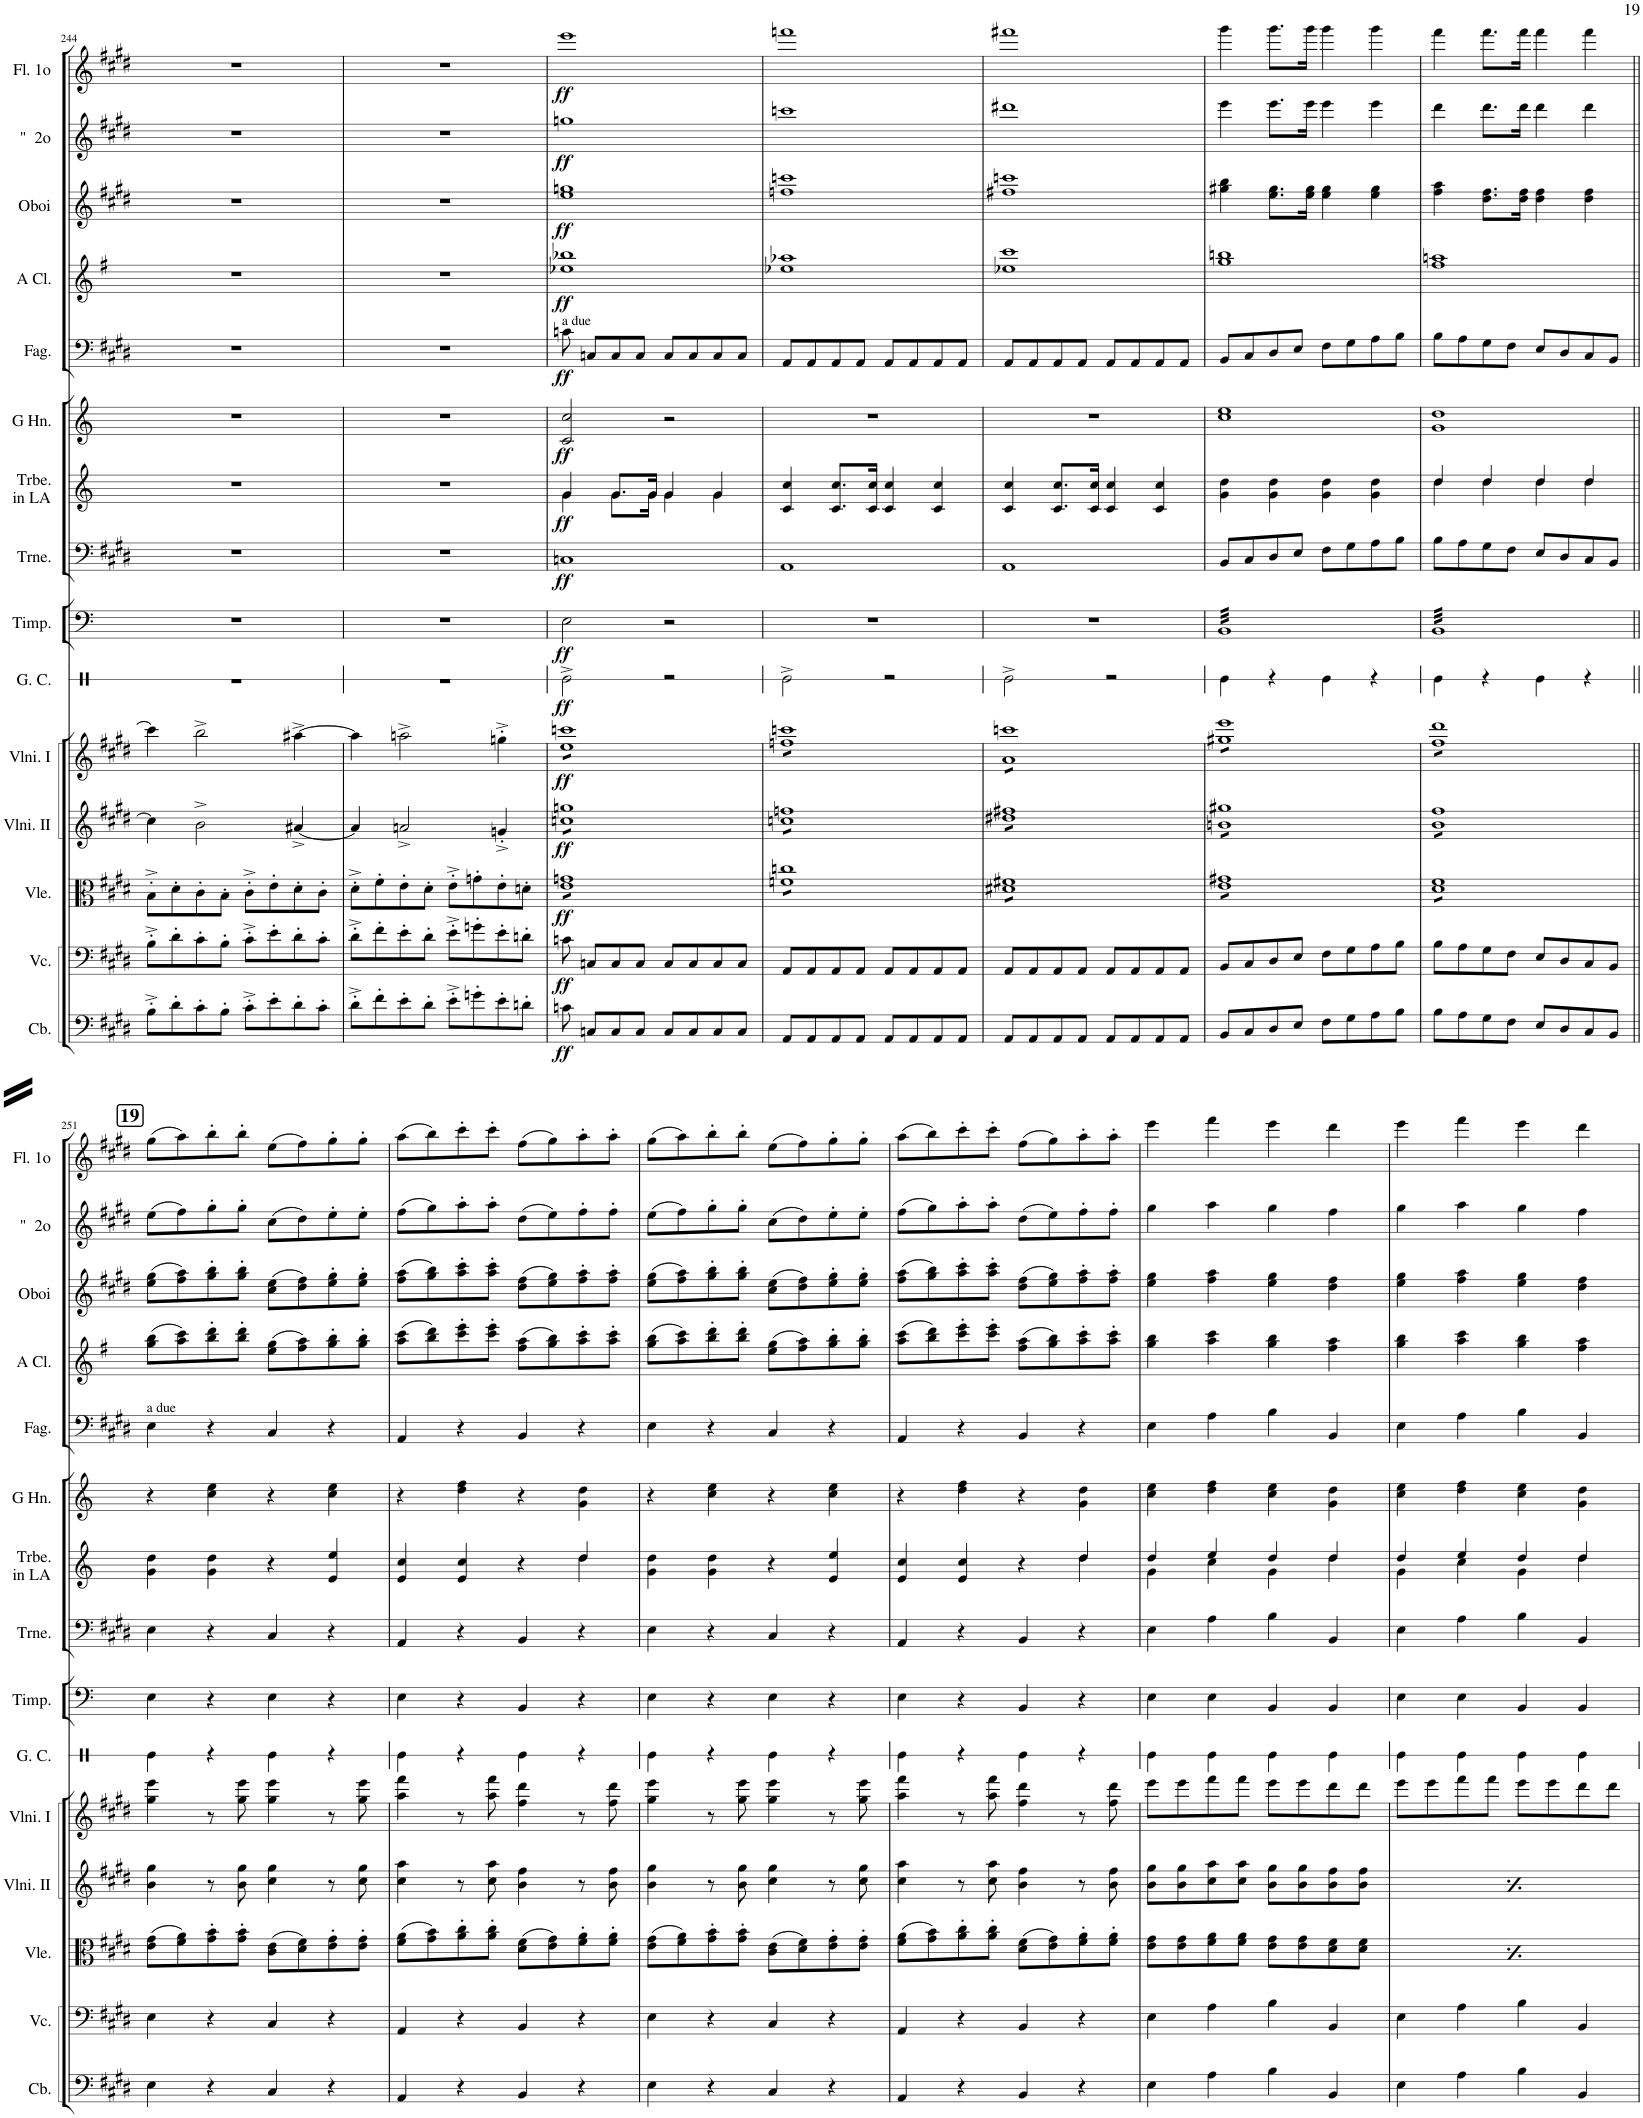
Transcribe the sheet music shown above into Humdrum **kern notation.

**kern	**dynam	**kern	**dynam	**kern	**dynam	**kern	**dynam	**kern	**dynam	**kern	**dynam	**kern	**dynam	**kern	**dynam	**kern	**dynam	**kern	**dynam	**kern	**dynam	**kern	**dynam	**kern	**dynam	**kern	**dynam
*part14	*part14	*part13	*part13	*part12	*part12	*part11	*part11	*part10	*part10	*part9	*part9	*part8	*part8	*part7	*part7	*part6	*part6	*part5	*part5	*part4	*part4	*part3	*part3	*part2	*part2	*part1	*part1
*staff14	*staff14	*staff13	*staff13	*staff12	*staff12	*staff11	*staff11	*staff10	*staff10	*staff9	*staff9	*staff8	*staff8	*staff7	*staff7	*staff6	*staff6	*staff5	*staff5	*staff4	*staff4	*staff3	*staff3	*staff2	*staff2	*staff1	*staff1
*I"CONTRABASSI	*	*I"VIOLONCELLI	*	*I"VIOLE	*	*I"VIOLINI 2	*	*I"VIOLINI 1	*	*I"TIMPANI in MI ♮	*	*I"TROMBONE	*	*I"TROMBE in LA	*	*I"CORNO 1o e 2o in MI ♮	*	*I"FAGOTTI	*	*I"CLARINETTI in DO	*	*I"OBOI	*	*I"&quot;          2o	*	*I"FLAUTO 1o	*
*I'Cb.	*	*I'Vc.	*	*I'Vle.	*	*	*	*	*	*I'Timp.	*	*I'Trne.	*	*I'Trbe. in LA	*	*I'Corni	*	*I'Fag.	*	*I'Clar.	*	*I'Oboi	*	*I'&quot;  2o	*	*I'Fl. 1o	*
!!LO:PB:g=z
*clefF4	*	*clefF4	*	*clefC3	*	*clefG2	*	*clefG2	*	*clefF4	*	*clefF4	*	*clefG2	*	*clefG2	*	*clefF4	*	*clefG2	*	*clefG2	*	*clefG2	*	*clefG2	*
*Trd7c12	*	*	*	*	*	*	*	*	*	*	*	*	*	*Trd2c3	*	*Trd5c8	*	*	*	*Trd2c3	*	*	*	*	*	*	*
*k[f#c#g#d#]	*	*k[f#c#g#d#]	*	*k[f#c#g#d#]	*	*k[f#c#g#d#]	*	*k[f#c#g#d#]	*	*k[]	*	*k[f#c#g#d#]	*	*k[]	*	*k[]	*	*k[f#c#g#d#]	*	*k[f#]	*	*k[f#c#g#d#]	*	*k[f#c#g#d#]	*	*k[f#c#g#d#]	*
*M4/4	*	*M4/4	*	*M4/4	*	*M4/4	*	*M4/4	*	*M4/4	*	*M4/4	*	*M4/4	*	*M4/4	*	*M4/4	*	*M4/4	*	*M4/4	*	*M4/4	*	*M4/4	*
*met(c)	*	*met(c)	*	*met(c)	*	*met(c)	*	*met(c)	*	*met(c)	*	*met(c)	*	*met(c)	*	*met(c)	*	*met(c)	*	*met(c)	*	*met(c)	*	*met(c)	*	*met(c)	*
=244	=244	=244	=244	=244	=244	=244	=244	=244	=244	=244	=244	=244	=244	=244	=244	=244	=244	=244	=244	=244	=244	=244	=244	=244	=244	=244	=244
8B'^\L	.	8B'^\L	.	8B'^\L	.	4cc#\]	.	4ccc#\]	.	1r	.	1r	.	1r	.	1r	.	1r	.	1r	.	1r	.	1r	.	1r	.
8d#'\	.	8d#'\	.	8d#'\	.	.	.	.	.	.	.	.	.	.	.	.	.	.	.	.	.	.	.	.	.	.	.
8c#'\	.	8c#'\	.	8c#'\	.	2b^\	.	2bb^\	.	.	.	.	.	.	.	.	.	.	.	.	.	.	.	.	.	.	.
8B'\J	.	8B'\J	.	8B'\J	.	.	.	.	.	.	.	.	.	.	.	.	.	.	.	.	.	.	.	.	.	.	.
8c#'^\L	.	8c#'^\L	.	8c#'^\L	.	.	.	.	.	.	.	.	.	.	.	.	.	.	.	.	.	.	.	.	.	.	.
8e'\	.	8e'\	.	8e'\	.	.	.	.	.	.	.	.	.	.	.	.	.	.	.	.	.	.	.	.	.	.	.
8d#'\	.	8d#'\	.	8d#'\	.	[4a#X^/	.	[4aa#X^\	.	.	.	.	.	.	.	.	.	.	.	.	.	.	.	.	.	.	.
8c#'\J	.	8c#'\J	.	8c#'\J	.	.	.	.	.	.	.	.	.	.	.	.	.	.	.	.	.	.	.	.	.	.	.
=245	=245	=245	=245	=245	=245	=245	=245	=245	=245	=245	=245	=245	=245	=245	=245	=245	=245	=245	=245	=245	=245	=245	=245	=245	=245	=245	=245
8d#'^\L	.	8d#'^\L	.	8d#'^\L	.	4a#/]	.	4aa#\]	.	1r	.	1r	.	1r	.	1r	.	1r	.	1r	.	1r	.	1r	.	1r	.
8f#'\	.	8f#'\	.	8f#'\	.	.	.	.	.	.	.	.	.	.	.	.	.	.	.	.	.	.	.	.	.	.	.
8e'\	.	8e'\	.	8e'\	.	2an^/	.	2aan^\	.	.	.	.	.	.	.	.	.	.	.	.	.	.	.	.	.	.	.
8d#'\J	.	8d#'\J	.	8d#'\J	.	.	.	.	.	.	.	.	.	.	.	.	.	.	.	.	.	.	.	.	.	.	.
8e'^\L	.	8e'^\L	.	8e'^\L	.	.	.	.	.	.	.	.	.	.	.	.	.	.	.	.	.	.	.	.	.	.	.
8gn'\	.	8gn'\	.	8gn'\	.	.	.	.	.	.	.	.	.	.	.	.	.	.	.	.	.	.	.	.	.	.	.
8e'\	.	8e'\	.	8e'\	.	4gn'^/	.	4ggn'^\	.	.	.	.	.	.	.	.	.	.	.	.	.	.	.	.	.	.	.
8dn'\J	.	8dn'\J	.	8dn'\J	.	.	.	.	.	.	.	.	.	.	.	.	.	.	.	.	.	.	.	.	.	.	.
=246	=246	=246	=246	=246	=246	=246	=246	=246	=246	=246	=246	=246	=246	=246	=246	=246	=246	=246	=246	=246	=246	=246	=246	=246	=246	=246	=246
*	*	*	*	*	*	*	*	*	*	*	*	*	*	*^	*	*	*	*	*	*	*	*	*	*	*	*	*
!	!	!	!	!	!	!	!	!	!	!	!	!	!	!	!	!	!	!	!LO:TX:a:t=a due	!	!	!	!	!	!	!	!	!
!	!LO:DY:b	!	!LO:DY:b	!	!LO:DY:b	!	!LO:DY:b	!	!LO:DY:b	!	!LO:DY:b	!	!LO:DY:b	!	!	!LO:DY:b	!	!LO:DY:b	!	!LO:DY:b	!	!LO:DY:b	!	!LO:DY:b	!	!LO:DY:b	!	!LO:DY:b
*	*	*	*	*tremolo	*	*	*	*	*	*	*	*	*	*	*	*	*	*	*	*	*	*	*	*	*	*	*	*
*	*	*	*	*	*	*tremolo	*	*	*	*	*	*	*	*	*	*	*	*	*	*	*	*	*	*	*	*	*	*
*	*	*	*	*	*	*	*	*tremolo	*	*	*	*	*	*	*	*	*	*	*	*	*	*	*	*	*	*	*	*
8cn\	ff	8cn\	ff	8e 8gnL	ff	8ccn 8ggnL	ff	8ee 8cccnL	ff	2E\	ff	1Cn	ff	4g/	4g\	ff	2c/ 2cc/	ff	8cn\	ff	1ee-X 1bb-X	ff	1ee 1ggn	ff	1ggn	ff	1eee	ff
8Cn/L	.	8Cn/L	.	8e 8gn	.	8ccn 8ggn	.	8ee 8cccn	.	.	.	.	.	.	.	.	.	.	8Cn/L	.	.	.	.	.	.	.	.	.
8C/	.	8C/	.	8e 8gn	.	8ccn 8ggn	.	8ee 8cccn	.	.	.	.	.	8.g/L	8.g\L	.	.	.	8C/	.	.	.	.	.	.	.	.	.
8C/J	.	8C/J	.	8e 8gn	.	8ccn 8ggn	.	8ee 8cccn	.	.	.	.	.	.	.	.	.	.	8C/J	.	.	.	.	.	.	.	.	.
.	.	.	.	.	.	.	.	.	.	.	.	.	.	16g/Jk	16g\Jk	.	.	.	.	.	.	.	.	.	.	.	.	.
8C/L	.	8C/L	.	8e 8gn	.	8ccn 8ggn	.	8ee 8cccn	.	2r	.	.	.	4g/	4g\	.	2r	.	8C/L	.	.	.	.	.	.	.	.	.
8C/	.	8C/	.	8e 8gn	.	8ccn 8ggn	.	8ee 8cccn	.	.	.	.	.	.	.	.	.	.	8C/	.	.	.	.	.	.	.	.	.
8C/	.	8C/	.	8e 8gn	.	8ccn 8ggn	.	8ee 8cccn	.	.	.	.	.	4g/	4g\	.	.	.	8C/	.	.	.	.	.	.	.	.	.
8C/J	.	8C/J	.	8e 8gnJ	.	8ccn 8ggnJ	.	8ee 8cccnJ	.	.	.	.	.	.	.	.	.	.	8C/J	.	.	.	.	.	.	.	.	.
*	*	*	*	*	*	*	*	*	*	*	*	*	*	*v	*v	*	*	*	*	*	*	*	*	*	*	*	*	*
=247	=247	=247	=247	=247	=247	=247	=247	=247	=247	=247	=247	=247	=247	=247	=247	=247	=247	=247	=247	=247	=247	=247	=247	=247	=247	=247	=247
8AA/L	.	8AA/L	.	8fn 8ccnL	.	8ccn 8ffnL	.	8ffn 8cccnL	.	1r	.	1AA	.	4c/ 4cc/	.	1r	.	8AA/L	.	1ee-X 1aa-X	.	1ffn 1cccn	.	1cccn	.	1fffn	.
8AA/	.	8AA/	.	8fn 8ccn	.	8ccn 8ffn	.	8ffn 8cccn	.	.	.	.	.	.	.	.	.	8AA/	.	.	.	.	.	.	.	.	.
8AA/	.	8AA/	.	8fn 8ccn	.	8ccn 8ffn	.	8ffn 8cccn	.	.	.	.	.	8.c/ 8.cc/L	.	.	.	8AA/	.	.	.	.	.	.	.	.	.
8AA/J	.	8AA/J	.	8fn 8ccn	.	8ccn 8ffn	.	8ffn 8cccn	.	.	.	.	.	.	.	.	.	8AA/J	.	.	.	.	.	.	.	.	.
.	.	.	.	.	.	.	.	.	.	.	.	.	.	16c/ 16cc/Jk	.	.	.	.	.	.	.	.	.	.	.	.	.
8AA/L	.	8AA/L	.	8fn 8ccn	.	8ccn 8ffn	.	8ffn 8cccn	.	.	.	.	.	4c/ 4cc/	.	.	.	8AA/L	.	.	.	.	.	.	.	.	.
8AA/	.	8AA/	.	8fn 8ccn	.	8ccn 8ffn	.	8ffn 8cccn	.	.	.	.	.	.	.	.	.	8AA/	.	.	.	.	.	.	.	.	.
8AA/	.	8AA/	.	8fn 8ccn	.	8ccn 8ffn	.	8ffn 8cccn	.	.	.	.	.	4c/ 4cc/	.	.	.	8AA/	.	.	.	.	.	.	.	.	.
8AA/J	.	8AA/J	.	8fn 8ccnJ	.	8ccn 8ffnJ	.	8ffn 8cccnJ	.	.	.	.	.	.	.	.	.	8AA/J	.	.	.	.	.	.	.	.	.
=248	=248	=248	=248	=248	=248	=248	=248	=248	=248	=248	=248	=248	=248	=248	=248	=248	=248	=248	=248	=248	=248	=248	=248	=248	=248	=248	=248
8AA/L	.	8AA/L	.	8d#X 8f#XL	.	8dd#X 8ff#XL	.	8a 8cccnL	.	1r	.	1AA	.	4c/ 4cc/	.	1r	.	8AA/L	.	1ee-X 1ccc	.	1ff#X 1cccn	.	1ddd#X	.	1fff#X	.
8AA/	.	8AA/	.	8d#X 8f#X	.	8dd#X 8ff#X	.	8a 8cccn	.	.	.	.	.	.	.	.	.	8AA/	.	.	.	.	.	.	.	.	.
8AA/	.	8AA/	.	8d#X 8f#X	.	8dd#X 8ff#X	.	8a 8cccn	.	.	.	.	.	8.c/ 8.cc/L	.	.	.	8AA/	.	.	.	.	.	.	.	.	.
8AA/J	.	8AA/J	.	8d#X 8f#X	.	8dd#X 8ff#X	.	8a 8cccn	.	.	.	.	.	.	.	.	.	8AA/J	.	.	.	.	.	.	.	.	.
.	.	.	.	.	.	.	.	.	.	.	.	.	.	16c/ 16cc/Jk	.	.	.	.	.	.	.	.	.	.	.	.	.
8AA/L	.	8AA/L	.	8d#X 8f#X	.	8dd#X 8ff#X	.	8a 8cccn	.	.	.	.	.	4c/ 4cc/	.	.	.	8AA/L	.	.	.	.	.	.	.	.	.
8AA/	.	8AA/	.	8d#X 8f#X	.	8dd#X 8ff#X	.	8a 8cccn	.	.	.	.	.	.	.	.	.	8AA/	.	.	.	.	.	.	.	.	.
8AA/	.	8AA/	.	8d#X 8f#X	.	8dd#X 8ff#X	.	8a 8cccn	.	.	.	.	.	4c/ 4cc/	.	.	.	8AA/	.	.	.	.	.	.	.	.	.
8AA/J	.	8AA/J	.	8d#X 8f#XJ	.	8dd#X 8ff#XJ	.	8a 8cccnJ	.	.	.	.	.	.	.	.	.	8AA/J	.	.	.	.	.	.	.	.	.
=249	=249	=249	=249	=249	=249	=249	=249	=249	=249	=249	=249	=249	=249	=249	=249	=249	=249	=249	=249	=249	=249	=249	=249	=249	=249	=249	=249
*	*	*	*	*	*	*	*	*	*	*tremolo	*	*	*	*	*	*	*	*	*	*	*	*	*	*	*	*	*
8BB/L	.	8BB/L	.	8e 8g#XL	.	8bn 8gg#XL	.	8gg#X 8eeeL	.	32BBLLL	.	8BB/L	.	4g\ 4dd\	.	1cc 1ee	.	8BB/L	.	1gg 1bbn	.	4gg#X\ 4bb\	.	4eee\	.	4ggg#\	.
.	.	.	.	.	.	.	.	.	.	32BB	.	.	.	.	.	.	.	.	.	.	.	.	.	.	.	.	.
.	.	.	.	.	.	.	.	.	.	32BB	.	.	.	.	.	.	.	.	.	.	.	.	.	.	.	.	.
.	.	.	.	.	.	.	.	.	.	32BB	.	.	.	.	.	.	.	.	.	.	.	.	.	.	.	.	.
8C#/	.	8C#/	.	8e 8g#X	.	8bn 8gg#X	.	8gg#X 8eee	.	32BB	.	8C#/	.	.	.	.	.	8C#/	.	.	.	.	.	.	.	.	.
.	.	.	.	.	.	.	.	.	.	32BB	.	.	.	.	.	.	.	.	.	.	.	.	.	.	.	.	.
.	.	.	.	.	.	.	.	.	.	32BB	.	.	.	.	.	.	.	.	.	.	.	.	.	.	.	.	.
.	.	.	.	.	.	.	.	.	.	32BB	.	.	.	.	.	.	.	.	.	.	.	.	.	.	.	.	.
8D#/	.	8D#/	.	8e 8g#X	.	8bn 8gg#X	.	8gg#X 8eee	.	32BB	.	8D#/	.	4g\ 4dd\	.	.	.	8D#/	.	.	.	8.ee\ 8.gg#\L	.	8.eee\L	.	8.ggg#\L	.
.	.	.	.	.	.	.	.	.	.	32BB	.	.	.	.	.	.	.	.	.	.	.	.	.	.	.	.	.
.	.	.	.	.	.	.	.	.	.	32BB	.	.	.	.	.	.	.	.	.	.	.	.	.	.	.	.	.
.	.	.	.	.	.	.	.	.	.	32BB	.	.	.	.	.	.	.	.	.	.	.	.	.	.	.	.	.
8E/J	.	8E/J	.	8e 8g#X	.	8bn 8gg#X	.	8gg#X 8eee	.	32BB	.	8E/J	.	.	.	.	.	8E/J	.	.	.	.	.	.	.	.	.
.	.	.	.	.	.	.	.	.	.	32BB	.	.	.	.	.	.	.	.	.	.	.	.	.	.	.	.	.
.	.	.	.	.	.	.	.	.	.	32BB	.	.	.	.	.	.	.	.	.	.	.	16ee\ 16gg#\Jk	.	16eee\Jk	.	16ggg#\Jk	.
.	.	.	.	.	.	.	.	.	.	32BB	.	.	.	.	.	.	.	.	.	.	.	.	.	.	.	.	.
8F#\L	.	8F#\L	.	8e 8g#X	.	8bn 8gg#X	.	8gg#X 8eee	.	32BB	.	8F#\L	.	4g\ 4dd\	.	.	.	8F#\L	.	.	.	4ee\ 4gg#\	.	4eee\	.	4ggg#\	.
.	.	.	.	.	.	.	.	.	.	32BB	.	.	.	.	.	.	.	.	.	.	.	.	.	.	.	.	.
.	.	.	.	.	.	.	.	.	.	32BB	.	.	.	.	.	.	.	.	.	.	.	.	.	.	.	.	.
.	.	.	.	.	.	.	.	.	.	32BB	.	.	.	.	.	.	.	.	.	.	.	.	.	.	.	.	.
8G#\	.	8G#\	.	8e 8g#X	.	8bn 8gg#X	.	8gg#X 8eee	.	32BB	.	8G#\	.	.	.	.	.	8G#\	.	.	.	.	.	.	.	.	.
.	.	.	.	.	.	.	.	.	.	32BB	.	.	.	.	.	.	.	.	.	.	.	.	.	.	.	.	.
.	.	.	.	.	.	.	.	.	.	32BB	.	.	.	.	.	.	.	.	.	.	.	.	.	.	.	.	.
.	.	.	.	.	.	.	.	.	.	32BB	.	.	.	.	.	.	.	.	.	.	.	.	.	.	.	.	.
8A\	.	8A\	.	8e 8g#X	.	8bn 8gg#X	.	8gg#X 8eee	.	32BB	.	8A\	.	4g\ 4dd\	.	.	.	8A\	.	.	.	4ee\ 4gg#\	.	4eee\	.	4ggg#\	.
.	.	.	.	.	.	.	.	.	.	32BB	.	.	.	.	.	.	.	.	.	.	.	.	.	.	.	.	.
.	.	.	.	.	.	.	.	.	.	32BB	.	.	.	.	.	.	.	.	.	.	.	.	.	.	.	.	.
.	.	.	.	.	.	.	.	.	.	32BB	.	.	.	.	.	.	.	.	.	.	.	.	.	.	.	.	.
8B\J	.	8B\J	.	8e 8g#XJ	.	8bn 8gg#XJ	.	8gg#X 8eeeJ	.	32BB	.	8B\J	.	.	.	.	.	8B\J	.	.	.	.	.	.	.	.	.
.	.	.	.	.	.	.	.	.	.	32BB	.	.	.	.	.	.	.	.	.	.	.	.	.	.	.	.	.
.	.	.	.	.	.	.	.	.	.	32BB	.	.	.	.	.	.	.	.	.	.	.	.	.	.	.	.	.
.	.	.	.	.	.	.	.	.	.	32BBJJJ	.	.	.	.	.	.	.	.	.	.	.	.	.	.	.	.	.
=250	=250	=250	=250	=250	=250	=250	=250	=250	=250	=250	=250	=250	=250	=250	=250	=250	=250	=250	=250	=250	=250	=250	=250	=250	=250	=250	=250
*	*	*	*	*	*	*	*	*	*	*	*	*	*	*^	*	*	*	*	*	*	*	*	*	*	*	*	*
8B\L	.	8B\L	.	8d# 8f#L	.	8b 8ff#L	.	8ff# 8ddd#L	.	32BBLLL	.	8B\L	.	4dd/	4dd\	.	1g 1dd	.	8B\L	.	1ff# 1aan	.	4ff#\ 4aa\	.	4ddd#\	.	4fff#\	.
.	.	.	.	.	.	.	.	.	.	32BB	.	.	.	.	.	.	.	.	.	.	.	.	.	.	.	.	.	.
.	.	.	.	.	.	.	.	.	.	32BB	.	.	.	.	.	.	.	.	.	.	.	.	.	.	.	.	.	.
.	.	.	.	.	.	.	.	.	.	32BB	.	.	.	.	.	.	.	.	.	.	.	.	.	.	.	.	.	.
8A\	.	8A\	.	8d# 8f#	.	8b 8ff#	.	8ff# 8ddd#	.	32BB	.	8A\	.	.	.	.	.	.	8A\	.	.	.	.	.	.	.	.	.
.	.	.	.	.	.	.	.	.	.	32BB	.	.	.	.	.	.	.	.	.	.	.	.	.	.	.	.	.	.
.	.	.	.	.	.	.	.	.	.	32BB	.	.	.	.	.	.	.	.	.	.	.	.	.	.	.	.	.	.
.	.	.	.	.	.	.	.	.	.	32BB	.	.	.	.	.	.	.	.	.	.	.	.	.	.	.	.	.	.
8G#\	.	8G#\	.	8d# 8f#	.	8b 8ff#	.	8ff# 8ddd#	.	32BB	.	8G#\	.	4dd/	4dd\	.	.	.	8G#\	.	.	.	8.dd#\ 8.ff#\L	.	8.ddd#\L	.	8.fff#\L	.
.	.	.	.	.	.	.	.	.	.	32BB	.	.	.	.	.	.	.	.	.	.	.	.	.	.	.	.	.	.
.	.	.	.	.	.	.	.	.	.	32BB	.	.	.	.	.	.	.	.	.	.	.	.	.	.	.	.	.	.
.	.	.	.	.	.	.	.	.	.	32BB	.	.	.	.	.	.	.	.	.	.	.	.	.	.	.	.	.	.
8F#\J	.	8F#\J	.	8d# 8f#	.	8b 8ff#	.	8ff# 8ddd#	.	32BB	.	8F#\J	.	.	.	.	.	.	8F#\J	.	.	.	.	.	.	.	.	.
.	.	.	.	.	.	.	.	.	.	32BB	.	.	.	.	.	.	.	.	.	.	.	.	.	.	.	.	.	.
.	.	.	.	.	.	.	.	.	.	32BB	.	.	.	.	.	.	.	.	.	.	.	.	16dd#\ 16ff#\Jk	.	16ddd#\Jk	.	16fff#\Jk	.
.	.	.	.	.	.	.	.	.	.	32BB	.	.	.	.	.	.	.	.	.	.	.	.	.	.	.	.	.	.
8E/L	.	8E/L	.	8d# 8f#	.	8b 8ff#	.	8ff# 8ddd#	.	32BB	.	8E/L	.	4dd/	4dd\	.	.	.	8E/L	.	.	.	4dd#\ 4ff#\	.	4ddd#\	.	4fff#\	.
.	.	.	.	.	.	.	.	.	.	32BB	.	.	.	.	.	.	.	.	.	.	.	.	.	.	.	.	.	.
.	.	.	.	.	.	.	.	.	.	32BB	.	.	.	.	.	.	.	.	.	.	.	.	.	.	.	.	.	.
.	.	.	.	.	.	.	.	.	.	32BB	.	.	.	.	.	.	.	.	.	.	.	.	.	.	.	.	.	.
8D#/	.	8D#/	.	8d# 8f#	.	8b 8ff#	.	8ff# 8ddd#	.	32BB	.	8D#/	.	.	.	.	.	.	8D#/	.	.	.	.	.	.	.	.	.
.	.	.	.	.	.	.	.	.	.	32BB	.	.	.	.	.	.	.	.	.	.	.	.	.	.	.	.	.	.
.	.	.	.	.	.	.	.	.	.	32BB	.	.	.	.	.	.	.	.	.	.	.	.	.	.	.	.	.	.
.	.	.	.	.	.	.	.	.	.	32BB	.	.	.	.	.	.	.	.	.	.	.	.	.	.	.	.	.	.
8C#/	.	8C#/	.	8d# 8f#	.	8b 8ff#	.	8ff# 8ddd#	.	32BB	.	8C#/	.	4dd/	4dd\	.	.	.	8C#/	.	.	.	4dd#\ 4ff#\	.	4ddd#\	.	4fff#\	.
.	.	.	.	.	.	.	.	.	.	32BB	.	.	.	.	.	.	.	.	.	.	.	.	.	.	.	.	.	.
.	.	.	.	.	.	.	.	.	.	32BB	.	.	.	.	.	.	.	.	.	.	.	.	.	.	.	.	.	.
.	.	.	.	.	.	.	.	.	.	32BB	.	.	.	.	.	.	.	.	.	.	.	.	.	.	.	.	.	.
8BB/J	.	8BB/J	.	8d# 8f#J	.	8b 8ff#J	.	8ff# 8ddd#J	.	32BB	.	8BB/J	.	.	.	.	.	.	8BB/J	.	.	.	.	.	.	.	.	.
*	*	*	*	*	*	*	*	*Xtremolo	*	*	*	*	*	*	*	*	*	*	*	*	*	*	*	*	*	*	*	*
*	*	*	*	*	*	*Xtremolo	*	*	*	*	*	*	*	*	*	*	*	*	*	*	*	*	*	*	*	*	*	*
*	*	*	*	*Xtremolo	*	*	*	*	*	*	*	*	*	*	*	*	*	*	*	*	*	*	*	*	*	*	*	*
.	.	.	.	.	.	.	.	.	.	32BB	.	.	.	.	.	.	.	.	.	.	.	.	.	.	.	.	.	.
.	.	.	.	.	.	.	.	.	.	32BB	.	.	.	.	.	.	.	.	.	.	.	.	.	.	.	.	.	.
.	.	.	.	.	.	.	.	.	.	32BBJJJ	.	.	.	.	.	.	.	.	.	.	.	.	.	.	.	.	.	.
*	*	*	*	*	*	*	*	*	*	*Xtremolo	*	*	*	*	*	*	*	*	*	*	*	*	*	*	*	*	*	*
*	*	*	*	*	*	*	*	*	*	*	*	*	*	*v	*v	*	*	*	*	*	*	*	*	*	*	*	*	*
!!LO:LB:g=z
!!LO:REH:place=s1:a:B:cj:fs=14:t=19
=251||	=251||	=251||	=251||	=251||	=251||	=251||	=251||	=251||	=251||	=251||	=251||	=251||	=251||	=251||	=251||	=251||	=251||	=251||	=251||	=251||	=251||	=251||	=251||	=251||	=251||	=251||	=251||
!	!	!	!	!	!	!	!	!	!	!	!	!	!	!	!	!	!	!LO:TX:a:t=a due	!	!	!	!	!	!	!	!	!
4E\	.	4E\	.	(8e\ 8g#\L	.	4b\ 4gg#\	.	4gg#\ 4eee\	.	4E\	.	4E\	.	4g\ 4dd\	.	4r	.	4E\	.	(8gg\ 8bb\L	.	(8ee\ 8gg#\L	.	(8ee\L	.	(8gg#\L	.
.	.	.	.	8f#\ 8a\)	.	.	.	.	.	.	.	.	.	.	.	.	.	.	.	8aa\ 8ccc\)	.	8ff#\ 8aa\)	.	8ff#\)	.	8aa\)	.
4r	.	4r	.	8g#\' 8b\'	.	8r	.	8r	.	4r	.	4r	.	4g\ 4dd\	.	4cc\ 4ee\	.	4r	.	8bb\' 8ddd\'	.	8gg#\' 8bb\'	.	8gg#'\	.	8bb'\	.
.	.	.	.	8g#\' 8b\'J	.	8b\ 8gg#\	.	8gg#\ 8eee\	.	.	.	.	.	.	.	.	.	.	.	8bb\' 8ddd\'J	.	8gg#\' 8bb\'J	.	8gg#'\J	.	8bb'\J	.
4C#/	.	4C#/	.	(8c#\ 8e\L	.	4cc#\ 4gg#\	.	4gg#\ 4eee\	.	4E\	.	4C#/	.	4r	.	4r	.	4C#/	.	(8ee\ 8gg\L	.	(8cc#\ 8ee\L	.	(8cc#\L	.	(8ee\L	.
.	.	.	.	8d#\ 8f#\)	.	.	.	.	.	.	.	.	.	.	.	.	.	.	.	8ff#\ 8aa\)	.	8dd#\ 8ff#\)	.	8dd#\)	.	8ff#\)	.
4r	.	4r	.	8e\' 8g#\'	.	8r	.	8r	.	4r	.	4r	.	4e/ 4ee/	.	4cc\ 4ee\	.	4r	.	8gg\' 8bb\'	.	8ee\' 8gg#\'	.	8ee'\	.	8gg#'\	.
.	.	.	.	8e\' 8g#\'J	.	8cc#\ 8gg#\	.	8gg#\ 8eee\	.	.	.	.	.	.	.	.	.	.	.	8gg\' 8bb\'J	.	8ee\' 8gg#\'J	.	8ee'\J	.	8gg#'\J	.
=252	=252	=252	=252	=252	=252	=252	=252	=252	=252	=252	=252	=252	=252	=252	=252	=252	=252	=252	=252	=252	=252	=252	=252	=252	=252	=252	=252
*	*	*	*	*	*	*	*	*	*	*	*	*	*	*^	*	*	*	*	*	*	*	*	*	*	*	*	*
4AA/	.	4AA/	.	(8f#\ 8a\L	.	4cc#\ 4aa\	.	4aa\ 4fff#\	.	4E\	.	4AA/	.	4e/ 4cc/	2.ryy	.	4r	.	4AA/	.	(8aa\ 8ccc\L	.	(8ff#\ 8aa\L	.	(8ff#\L	.	(8aa\L	.
.	.	.	.	8g#\ 8b\)	.	.	.	.	.	.	.	.	.	.	.	.	.	.	.	.	8bb\ 8ddd\)	.	8gg#\ 8bb\)	.	8gg#\)	.	8bb\)	.
4r	.	4r	.	8a\' 8cc#\'	.	8r	.	8r	.	4r	.	4r	.	4e/ 4cc/	.	.	4dd\ 4ff\	.	4r	.	8ccc\' 8eee\'	.	8aa\' 8ccc#\'	.	8aa'\	.	8ccc#'\	.
.	.	.	.	8a\' 8cc#\'J	.	8cc#\ 8aa\	.	8aa\ 8fff#\	.	.	.	.	.	.	.	.	.	.	.	.	8ccc\' 8eee\'J	.	8aa\' 8ccc#\'J	.	8aa'\J	.	8ccc#'\J	.
4BB/	.	4BB/	.	(8d#\ 8f#\L	.	4b\ 4ff#\	.	4ff#\ 4ddd#\	.	4BB/	.	4BB/	.	4r	.	.	4r	.	4BB/	.	(8ff#\ 8aa\L	.	(8dd#\ 8ff#\L	.	(8dd#\L	.	(8ff#\L	.
.	.	.	.	8e\ 8g#\)	.	.	.	.	.	.	.	.	.	.	.	.	.	.	.	.	8gg\ 8bb\)	.	8ee\ 8gg#\)	.	8ee\)	.	8gg#\)	.
4r	.	4r	.	8f#\' 8a\'	.	8r	.	8r	.	4r	.	4r	.	4dd/	4dd\	.	4g\ 4dd\	.	4r	.	8aa\' 8ccc\'	.	8ff#\' 8aa\'	.	8ff#'\	.	8aa'\	.
.	.	.	.	8f#\' 8a\'J	.	8b\ 8ff#\	.	8ff#\ 8ddd#\	.	.	.	.	.	.	.	.	.	.	.	.	8aa\' 8ccc\'J	.	8ff#\' 8aa\'J	.	8ff#'\J	.	8aa'\J	.
*	*	*	*	*	*	*	*	*	*	*	*	*	*	*v	*v	*	*	*	*	*	*	*	*	*	*	*	*	*
=253	=253	=253	=253	=253	=253	=253	=253	=253	=253	=253	=253	=253	=253	=253	=253	=253	=253	=253	=253	=253	=253	=253	=253	=253	=253	=253	=253
4E\	.	4E\	.	(8e\ 8g#\L	.	4b\ 4gg#\	.	4gg#\ 4eee\	.	4E\	.	4E\	.	4g\ 4dd\	.	4r	.	4E\	.	(8gg\ 8bb\L	.	(8ee\ 8gg#\L	.	(8ee\L	.	(8gg#\L	.
.	.	.	.	8f#\ 8a\)	.	.	.	.	.	.	.	.	.	.	.	.	.	.	.	8aa\ 8ccc\)	.	8ff#\ 8aa\)	.	8ff#\)	.	8aa\)	.
4r	.	4r	.	8g#\' 8b\'	.	8r	.	8r	.	4r	.	4r	.	4g\ 4dd\	.	4cc\ 4ee\	.	4r	.	8bb\' 8ddd\'	.	8gg#\' 8bb\'	.	8gg#'\	.	8bb'\	.
.	.	.	.	8g#\' 8b\'J	.	8b\ 8gg#\	.	8gg#\ 8eee\	.	.	.	.	.	.	.	.	.	.	.	8bb\' 8ddd\'J	.	8gg#\' 8bb\'J	.	8gg#'\J	.	8bb'\J	.
4C#/	.	4C#/	.	(8c#\ 8e\L	.	4cc#\ 4gg#\	.	4gg#\ 4eee\	.	4E\	.	4C#/	.	4r	.	4r	.	4C#/	.	(8ee\ 8gg\L	.	(8cc#\ 8ee\L	.	(8cc#\L	.	(8ee\L	.
.	.	.	.	8d#\ 8f#\)	.	.	.	.	.	.	.	.	.	.	.	.	.	.	.	8ff#\ 8aa\)	.	8dd#\ 8ff#\)	.	8dd#\)	.	8ff#\)	.
4r	.	4r	.	8e\' 8g#\'	.	8r	.	8r	.	4r	.	4r	.	4e/ 4ee/	.	4cc\ 4ee\	.	4r	.	8gg\' 8bb\'	.	8ee\' 8gg#\'	.	8ee'\	.	8gg#'\	.
.	.	.	.	8e\' 8g#\'J	.	8cc#\ 8gg#\	.	8gg#\ 8eee\	.	.	.	.	.	.	.	.	.	.	.	8gg\' 8bb\'J	.	8ee\' 8gg#\'J	.	8ee'\J	.	8gg#'\J	.
=254	=254	=254	=254	=254	=254	=254	=254	=254	=254	=254	=254	=254	=254	=254	=254	=254	=254	=254	=254	=254	=254	=254	=254	=254	=254	=254	=254
*	*	*	*	*	*	*	*	*	*	*	*	*	*	*^	*	*	*	*	*	*	*	*	*	*	*	*	*
4AA/	.	4AA/	.	(8f#\ 8a\L	.	4cc#\ 4aa\	.	4aa\ 4fff#\	.	4E\	.	4AA/	.	4e/ 4cc/	2.ryy	.	4r	.	4AA/	.	(8aa\ 8ccc\L	.	(8ff#\ 8aa\L	.	(8ff#\L	.	(8aa\L	.
.	.	.	.	8g#\ 8b\)	.	.	.	.	.	.	.	.	.	.	.	.	.	.	.	.	8bb\ 8ddd\)	.	8gg#\ 8bb\)	.	8gg#\)	.	8bb\)	.
4r	.	4r	.	8a\' 8cc#\'	.	8r	.	8r	.	4r	.	4r	.	4e/ 4cc/	.	.	4dd\ 4ff\	.	4r	.	8ccc\' 8eee\'	.	8aa\' 8ccc#\'	.	8aa'\	.	8ccc#'\	.
.	.	.	.	8a\' 8cc#\'J	.	8cc#\ 8aa\	.	8aa\ 8fff#\	.	.	.	.	.	.	.	.	.	.	.	.	8ccc\' 8eee\'J	.	8aa\' 8ccc#\'J	.	8aa'\J	.	8ccc#'\J	.
4BB/	.	4BB/	.	(8d#\ 8f#\L	.	4b\ 4ff#\	.	4ff#\ 4ddd#\	.	4BB/	.	4BB/	.	4r	.	.	4r	.	4BB/	.	(8ff#\ 8aa\L	.	(8dd#\ 8ff#\L	.	(8dd#\L	.	(8ff#\L	.
.	.	.	.	8e\ 8g#\)	.	.	.	.	.	.	.	.	.	.	.	.	.	.	.	.	8gg\ 8bb\)	.	8ee\ 8gg#\)	.	8ee\)	.	8gg#\)	.
4r	.	4r	.	8f#\' 8a\'	.	8r	.	8r	.	4r	.	4r	.	4dd/	4dd\	.	4g\ 4dd\	.	4r	.	8aa\' 8ccc\'	.	8ff#\' 8aa\'	.	8ff#'\	.	8aa'\	.
.	.	.	.	8f#\' 8a\'J	.	8b\ 8ff#\	.	8ff#\ 8ddd#\	.	.	.	.	.	.	.	.	.	.	.	.	8aa\' 8ccc\'J	.	8ff#\' 8aa\'J	.	8ff#'\J	.	8aa'\J	.
=255	=255	=255	=255	=255	=255	=255	=255	=255	=255	=255	=255	=255	=255	=255	=255	=255	=255	=255	=255	=255	=255	=255	=255	=255	=255	=255	=255	=255
4E\	.	4E\	.	8e\ 8g#\L	.	8b\ 8gg#\L	.	8eee\L	.	4E\	.	4E\	.	4dd/	4g\	.	4cc\ 4ee\	.	4E\	.	4gg\ 4bb\	.	4ee\ 4gg#\	.	4gg#\	.	4eee\	.
.	.	.	.	8e\ 8g#\	.	8b\ 8gg#\	.	8eee\	.	.	.	.	.	.	.	.	.	.	.	.	.	.	.	.	.	.	.	.
4A\	.	4A\	.	8f#\ 8a\	.	8cc#\ 8aa\	.	8fff#\	.	4E\	.	4A\	.	4ee/	4cc\	.	4dd\ 4ff\	.	4A\	.	4aa\ 4ccc\	.	4ff#\ 4aa\	.	4aa\	.	4fff#\	.
.	.	.	.	8f#\ 8a\J	.	8cc#\ 8aa\J	.	8fff#\J	.	.	.	.	.	.	.	.	.	.	.	.	.	.	.	.	.	.	.	.
4B\	.	4B\	.	8e\ 8g#\L	.	8b\ 8gg#\L	.	8eee\L	.	4BB/	.	4B\	.	4dd/	4g\	.	4cc\ 4ee\	.	4B\	.	4gg\ 4bb\	.	4ee\ 4gg#\	.	4gg#\	.	4eee\	.
.	.	.	.	8e\ 8g#\	.	8b\ 8gg#\	.	8eee\	.	.	.	.	.	.	.	.	.	.	.	.	.	.	.	.	.	.	.	.
4BB/	.	4BB/	.	8d#\ 8f#\	.	8b\ 8ff#\	.	8ddd#\	.	4BB/	.	4BB/	.	4dd/	4dd\	.	4g\ 4dd\	.	4BB/	.	4ff#\ 4aa\	.	4dd#\ 4ff#\	.	4ff#\	.	4ddd#\	.
.	.	.	.	8d#\ 8f#\J	.	8b\ 8ff#\J	.	8ddd#\J	.	.	.	.	.	.	.	.	.	.	.	.	.	.	.	.	.	.	.	.
=256	=256	=256	=256	=256	=256	=256	=256	=256	=256	=256	=256	=256	=256	=256	=256	=256	=256	=256	=256	=256	=256	=256	=256	=256	=256	=256	=256	=256
4E\	.	4E\	.	8e\ 8g#\L	.	8b\ 8gg#\L	.	8eee\L	.	4E\	.	4E\	.	4dd/	4g\	.	4cc\ 4ee\	.	4E\	.	4gg\ 4bb\	.	4ee\ 4gg#\	.	4gg#\	.	4eee\	.
.	.	.	.	8e\ 8g#\	.	8b\ 8gg#\	.	8eee\	.	.	.	.	.	.	.	.	.	.	.	.	.	.	.	.	.	.	.	.
4A\	.	4A\	.	8f#\ 8a\	.	8cc#\ 8aa\	.	8fff#\	.	4E\	.	4A\	.	4ee/	4cc\	.	4dd\ 4ff\	.	4A\	.	4aa\ 4ccc\	.	4ff#\ 4aa\	.	4aa\	.	4fff#\	.
.	.	.	.	8f#\ 8a\J	.	8cc#\ 8aa\J	.	8fff#\J	.	.	.	.	.	.	.	.	.	.	.	.	.	.	.	.	.	.	.	.
4B\	.	4B\	.	8e\ 8g#\L	.	8b\ 8gg#\L	.	8eee\L	.	4BB/	.	4B\	.	4dd/	4g\	.	4cc\ 4ee\	.	4B\	.	4gg\ 4bb\	.	4ee\ 4gg#\	.	4gg#\	.	4eee\	.
.	.	.	.	8e\ 8g#\	.	8b\ 8gg#\	.	8eee\	.	.	.	.	.	.	.	.	.	.	.	.	.	.	.	.	.	.	.	.
4BB/	.	4BB/	.	8d#\ 8f#\	.	8b\ 8ff#\	.	8ddd#\	.	4BB/	.	4BB/	.	4dd/	4dd\	.	4g\ 4dd\	.	4BB/	.	4ff#\ 4aa\	.	4dd#\ 4ff#\	.	4ff#\	.	4ddd#\	.
.	.	.	.	8d#\ 8f#\J	.	8b\ 8ff#\J	.	8ddd#\J	.	.	.	.	.	.	.	.	.	.	.	.	.	.	.	.	.	.	.	.
*	*	*	*	*	*	*	*	*	*	*	*	*	*	*v	*v	*	*	*	*	*	*	*	*	*	*	*	*	*
=	=	=	=	=	=	=	=	=	=	=	=	=	=	=	=	=	=	=	=	=	=	=	=	=	=	=	=
*-	*-	*-	*-	*-	*-	*-	*-	*-	*-	*-	*-	*-	*-	*-	*-	*-	*-	*-	*-	*-	*-	*-	*-	*-	*-	*-	*-
